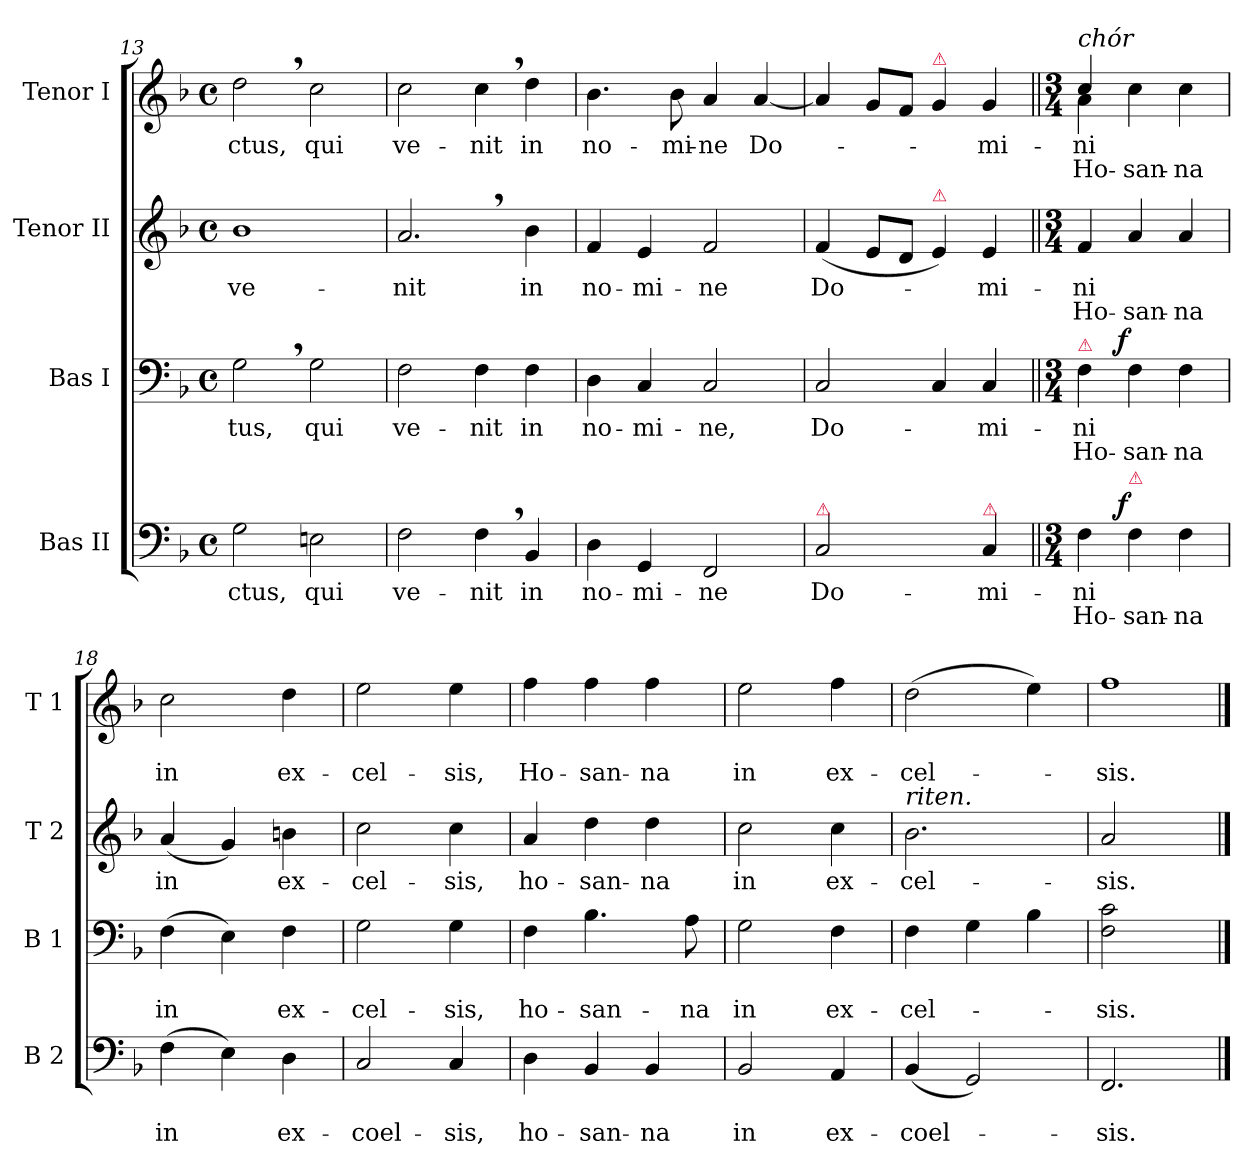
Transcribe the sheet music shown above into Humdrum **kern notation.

**kern	**text	**text	**dynam	**kern	**text	**text	**dynam	**kern	**text	**text	**kern	**text	**text
*part4	*part4	*part4	*part4	*part3	*part3	*part3	*part3	*part2	*part2	*part2	*part1	*part1	*part1
*staff4	*staff4	*staff4	*staff4	*staff3	*staff3	*staff3	*staff3	*staff2	*staff2	*staff2	*staff1	*staff1	*staff1
*I"Bas II	*	*	*	*I"Bas I	*	*	*	*I"Tenor II	*	*	*I"Tenor I	*	*
*I'B 2	*	*	*	*I'B 1	*	*	*	*I'T 2	*	*	*I'T 1	*	*
*clefF4	*	*	*	*clefF4	*	*	*	*clefG2	*	*	*clefG2	*	*
*k[b-]	*	*	*	*k[b-]	*	*	*	*k[b-]	*	*	*k[b-]	*	*
*F:	*	*	*	*F:	*	*	*	*F:	*	*	*F:	*	*
*M4/4	*	*	*	*M4/4	*	*	*	*M4/4	*	*	*M4/4	*	*
*met(c)	*	*	*	*met(c)	*	*	*	*met(c)	*	*	*met(c)	*	*
=13	=13	=13	=13	=13	=13	=13	=13	=13	=13	=13	=13	=13	=13
2G\	-ctus,	.	.	2G,\	-tus,	.	.	1b-	ve-	.	2dd,\	-ctus,	.
2En\	qui	.	.	2G\	qui	.	.	.	.	.	2cc\	qui	.
=14	=14	=14	=14	=14	=14	=14	=14	=14	=14	=14	=14	=14	=14
2F\	ve-	.	.	2F\	ve-	.	.	2.a,/	-nit	.	2cc\	ve-	.
4F,\	-nit	.	.	4F\	-nit	.	.	.	.	.	4cc,\	-nit	.
4BB-/	in	.	.	4F\	in	.	.	4b-\	in	.	4dd\	in	.
=15	=15	=15	=15	=15	=15	=15	=15	=15	=15	=15	=15	=15	=15
4D\	no-	.	.	4D\	no-	.	.	4f/	no-	.	4.b-\	no-	.
4GG/	-mi-	.	.	4C/	-mi-	.	.	4e/	-mi-	.	.	.	.
.	.	.	.	.	.	.	.	.	.	.	8b-\	-mi-	.
2FF/	-ne	.	.	2C/	-ne,	.	.	2f/	-ne	.	4a/	-ne	.
.	.	.	.	.	.	.	.	.	.	.	[4a/	Do-	.
=16	=16	=16	=16	=16	=16	=16	=16	=16	=16	=16	=16	=16	=16
!LO:TX:a:color=crimson:t=⚠	!	!	!	!	!	!	!	!	!	!	!	!	!
!LO:N:vis=2	!	!	!	!	!	!	!	!	!	!	!	!	!
2.C/	Do-	.	.	2C/	Do-	.	.	(<4f/	Do-	.	4a/]	.	.
.	.	.	.	.	.	.	.	8e/L	.	.	8g/L	.	.
.	.	.	.	.	.	.	.	8d/J	.	.	8f/J	.	.
!	!	!	!	!	!	!	!	!	!	!	!LO:TX:a:color=crimson:t=⚠	!	!
!	!	!	!	!	!	!	!	!LO:TX:a:color=crimson:t=⚠	!	!	!	!	!
.	.	.	.	4C	.	.	.	4e/)	.	.	4g/	.	.
!LO:TX:a:color=crimson:t=⚠	!	!	!	!	!	!	!	!	!	!	!	!	!
4C/	-mi-	.	.	4C/	-mi-	.	.	4e/	-mi-	.	4g/	-mi-	.
=17||	=17||	=17||	=17||	=17||	=17||	=17||	=17||	=17||	=17||	=17||	=17||	=17||	=17||
*M3/4	*	*	*	*M3/4	*	*	*	*M3/4	*	*	*M3/4	*	*
*	*	*	*	*	*	*	*	*	*	*	*^	*	*
!	!	!	!	!	!	!	!	!	!	!	!LO:TX:a:i:t=chór	!	!	!
!	!	!	!	!LO:TX:a:color=crimson:t=⚠	!	!	!	!	!	!	!	!	!	!
4F\	-ni	Ho-	.	4F\	-ni	Ho-	.	4f/	-ni	Ho-	4cc/	4a\	-ni	Ho-
!LO:TX:a:color=crimson:t=⚠	!	!	!	!	!	!	!	!	!	!	!	!	!	!
!	!	!	!LO:DY:a:rj	!	!	!	!LO:DY:a:rj	!	!	!	!	!	!	!
4F\	.	-san-	f	4F\	.	-san-	f	4a/	.	-san-	4cc\	4ryy	.	-san-
4F\	.	-na	.	4F\	.	-na	.	4a/	.	-na	4cc\	4ryy	.	-na
*	*	*	*	*	*	*	*	*	*	*	*v	*v	*	*
=18	=18	=18	=18	=18	=18	=18	=18	=18	=18	=18	=18	=18	=18
(>4F\	.	in	.	(>4F\	.	in	.	(<4a/	in	.	2cc\	.	in
4E\)	.	.	.	4E\)	.	.	.	4g/)	.	.	.	.	.
4D\	.	ex-	.	4F\	.	ex-	.	4bn\	ex-	.	4dd\	.	ex-
=19	=19	=19	=19	=19	=19	=19	=19	=19	=19	=19	=19	=19	=19
2C/	.	-coel-	.	2G\	.	-cel-	.	2cc\	-cel-	.	2ee\	.	-cel-
4C/	.	-sis,	.	4G\	.	-sis,	.	4cc\	-sis,	.	4ee\	.	-sis,
=20	=20	=20	=20	=20	=20	=20	=20	=20	=20	=20	=20	=20	=20
4D\	.	ho-	.	4F\	.	ho-	.	4a/	ho-	.	4ff\	.	Ho-
4BB-/	.	-san-	.	4.B-\	.	-san-	.	4dd\	-san-	.	4ff\	.	-san-
4BB-/	.	-na	.	.	.	.	.	4dd\	-na	.	4ff\	.	-na
.	.	.	.	8A\	.	-na	.	.	.	.	.	.	.
=21	=21	=21	=21	=21	=21	=21	=21	=21	=21	=21	=21	=21	=21
2BB-/	.	in	.	2G\	.	in	.	2cc\	in	.	2ee\	.	in
4AA/	.	ex-	.	4F\	.	ex-	.	4cc\	ex-	.	4ff\	.	ex-
=22	=22	=22	=22	=22	=22	=22	=22	=22	=22	=22	=22	=22	=22
!	!	!	!	!	!	!	!	!LO:TX:a:i:t=riten.	!	!	!	!	!
(<4BB-/	.	-coel-	.	4F\	.	-cel-	.	2.b-\	-cel-	.	(>2dd\	.	-cel-
2GG/)	.	.	.	4G\	.	.	.	.	.	.	.	.	.
.	.	.	.	4B-\	.	.	.	.	.	.	4ee\)	.	.
=23	=23	=23	=23	=23	=23	=23	=23	=23	=23	=23	=23	=23	=23
!	!	!	!	!LO:N:vis=2	!	!	!	!LO:N:vis=2	!	!	!LO:N:vis=1	!	!
2.FF/	.	-sis.	.	2.F\ 2.c\	.	-sis.	.	2.a/	-sis.	.	2.ff\	.	-sis.
==	==	==	==	==	==	==	==	==	==	==	==	==	==
*-	*-	*-	*-	*-	*-	*-	*-	*-	*-	*-	*-	*-	*-
